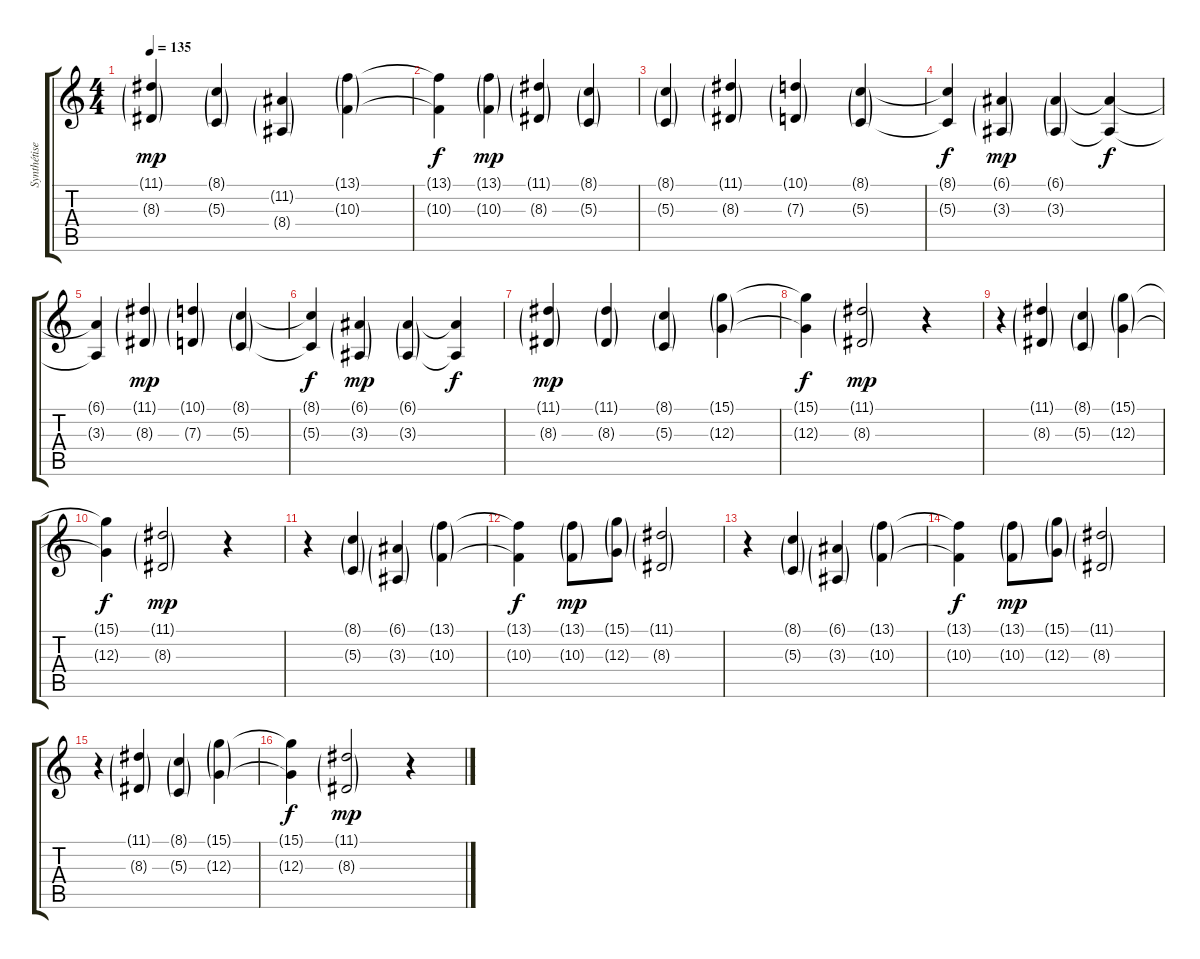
\track ("Synthétiseur" "Synthétise") {instrument stringensemble1}
\staff {score tabs}
\tuning (E4 B3 G3 D3 A2 E2) {hide}
\ts (4 4)
\tempo 135
\clef g2
\ks c
(11.1{g} 8.3{g}).4{dy mp} (8.1{g} 5.3{g}).4 (11.2{g} 8.4{g}).4 (13.1{g} 10.3{g}).4 |
(13.1{t} 10.3{t}).4{dy f} (13.1{g} 10.3{g}).4{dy mp} (11.1{g} 8.3{g}).4 (8.1{g} 5.3{g}).4 |
(8.1{g} 5.3{g}).4 (11.1{g} 8.3{g}).4 (10.1{g} 7.3{g}).4 (8.1{g} 5.3{g}).4 |
(8.1{t} 5.3{t}).4{dy f} (6.1{g} 3.3{g}).4{dy mp} (6.1{g} 3.3{g}).4 (6.1{t} 3.3{t}).4{dy f} |
(6.1{t} 3.3{t}).4 (11.1{g} 8.3{g}).4{dy mp} (10.1{g} 7.3{g}).4 (8.1{g} 5.3{g}).4 |
(8.1{t} 5.3{t}).4{dy f} (6.1{g} 3.3{g}).4{dy mp} (6.1{g} 3.3{g}).4 (6.1{t} 3.3{t}).4{dy f} |
(11.1{g} 8.3{g}).4{dy mp} (11.1{g} 8.3{g}).4 (8.1{g} 5.3{g}).4 (15.1{g} 12.3{g}).4 |
(15.1{t} 12.3{t}).4{dy f} (11.1{g} 8.3{g}).2{dy mp} r.4 |
r.4 (11.1{g} 8.3{g}).4 (8.1{g} 5.3{g}).4 (15.1{g} 12.3{g}).4 |
(15.1{t} 12.3{t}).4{dy f} (11.1{g} 8.3{g}).2{dy mp} r.4 |
r.4 (8.1{g} 5.3{g}).4 (6.1{g} 3.3{g}).4 (13.1{g} 10.3{g}).4 |
(13.1{t} 10.3{t}).4{dy f} (13.1{g} 10.3{g}).8{dy mp} (15.1{g} 12.3{g}).8 (11.1{g} 8.3{g}).2 |
r.4 (8.1{g} 5.3{g}).4 (6.1{g} 3.3{g}).4 (13.1{g} 10.3{g}).4 |
(13.1{t} 10.3{t}).4{dy f} (13.1{g} 10.3{g}).8{dy mp} (15.1{g} 12.3{g}).8 (11.1{g} 8.3{g}).2 |
r.4 (11.1{g} 8.3{g}).4 (8.1{g} 5.3{g}).4 (15.1{g} 12.3{g}).4 |
(15.1{t} 12.3{t}).4{dy f} (11.1{g} 8.3{g}).2{dy mp} r.4
